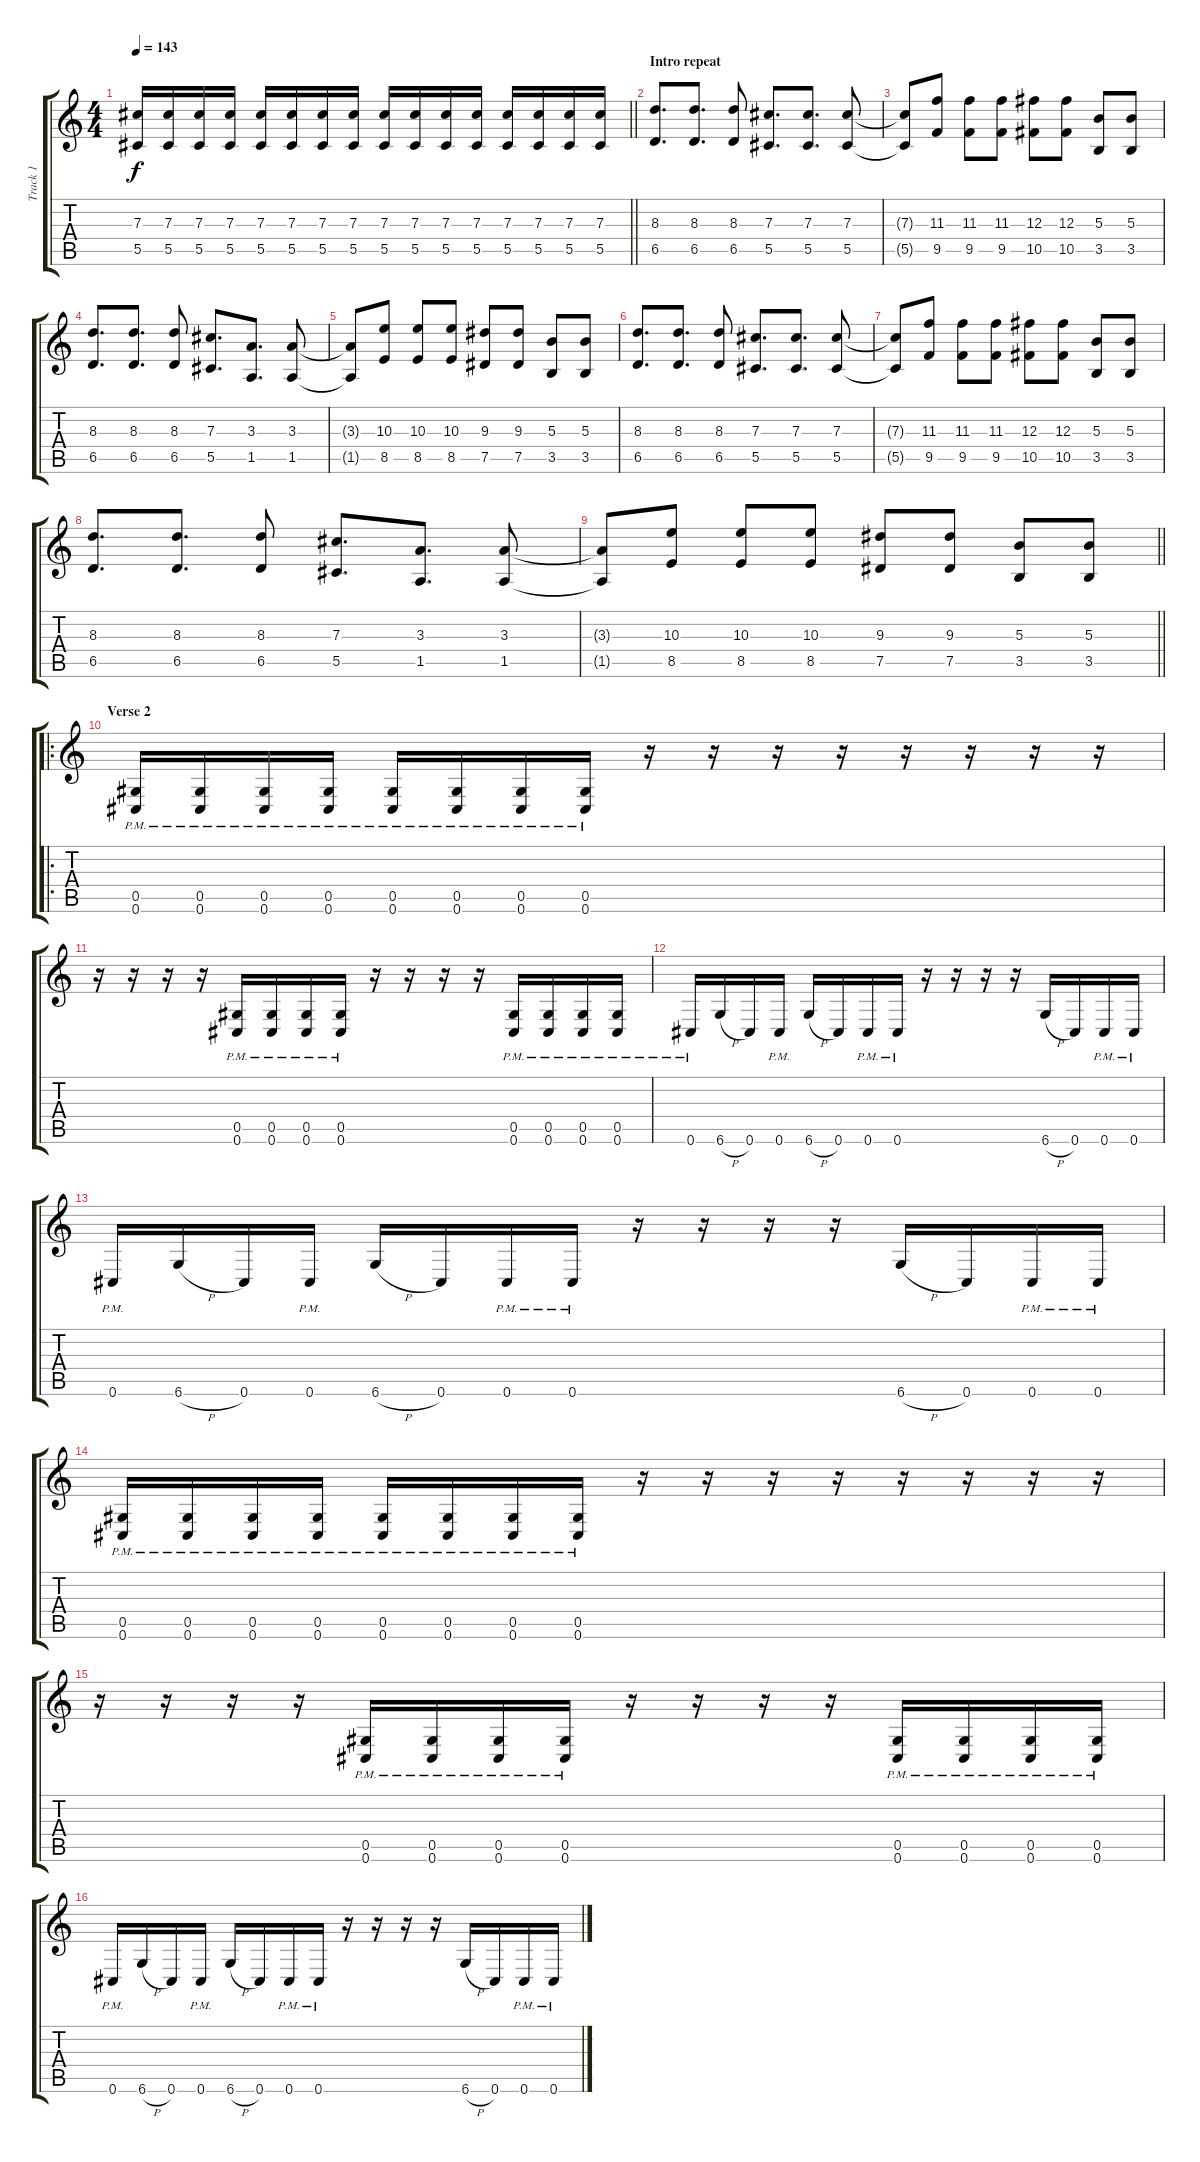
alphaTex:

\track ("Track 1" "Track 1") {instrument distortionguitar}
\staff {score tabs}
\tuning (Eb4 Bb3 Gb3 Db3 Ab2 Db2) {hide}
\ts (4 4)
\tempo 143
\clef g2
\barLineRight lightlight
\ks c
(7.3 5.5).16{dy f} (7.3 5.5).16 (7.3 5.5).16 (7.3 5.5).16 (7.3 5.5).16 (7.3 5.5).16 (7.3 5.5).16 (7.3 5.5).16 (7.3 5.5).16 (7.3 5.5).16 (7.3 5.5).16 (7.3 5.5).16 (7.3 5.5).16 (7.3 5.5).16 (7.3 5.5).16 (7.3 5.5).16 |
\section ("" "Intro repeat")
(8.3 6.5).8{d} (8.3 6.5).8{d} (8.3 6.5).8 (7.3 5.5).8{d} (7.3 5.5).8{d} (7.3 5.5).8 |
(7.3{t} 5.5{t}).8 (11.3 9.5).8 (11.3 9.5).8 (11.3 9.5).8 (12.3 10.5).8 (12.3 10.5).8 (5.3 3.5).8 (5.3 3.5).8 |
(8.3 6.5).8{d} (8.3 6.5).8{d} (8.3 6.5).8 (7.3 5.5).8{d} (3.3 1.5).8{d} (3.3 1.5).8 |
(3.3{t} 1.5{t}).8 (10.3 8.5).8 (10.3 8.5).8 (10.3 8.5).8 (9.3 7.5).8 (9.3 7.5).8 (5.3 3.5).8 (5.3 3.5).8 |
(8.3 6.5).8{d} (8.3 6.5).8{d} (8.3 6.5).8 (7.3 5.5).8{d} (7.3 5.5).8{d} (7.3 5.5).8 |
(7.3{t} 5.5{t}).8 (11.3 9.5).8 (11.3 9.5).8 (11.3 9.5).8 (12.3 10.5).8 (12.3 10.5).8 (5.3 3.5).8 (5.3 3.5).8 |
(8.3 6.5).8{d} (8.3 6.5).8{d} (8.3 6.5).8 (7.3 5.5).8{d} (3.3 1.5).8{d} (3.3 1.5).8 |
\barLineRight lightlight
(3.3{t} 1.5{t}).8 (10.3 8.5).8 (10.3 8.5).8 (10.3 8.5).8 (9.3 7.5).8 (9.3 7.5).8 (5.3 3.5).8 (5.3 3.5).8 |
\ro
\section ("" "Verse 2")
(0.5{pm} 0.6{pm}).16 (0.5{pm} 0.6{pm}).16 (0.5{pm} 0.6{pm}).16 (0.5{pm} 0.6{pm}).16 (0.5{pm} 0.6{pm}).16 (0.5{pm} 0.6{pm}).16 (0.5{pm} 0.6{pm}).16 (0.5{pm} 0.6{pm}).16 r.16 r.16 r.16 r.16 r.16 r.16 r.16 r.16 |
r.16 r.16 r.16 r.16 (0.5{pm} 0.6{pm}).16 (0.5{pm} 0.6{pm}).16 (0.5{pm} 0.6{pm}).16 (0.5{pm} 0.6{pm}).16 r.16 r.16 r.16 r.16 (0.5{pm} 0.6{pm}).16 (0.5{pm} 0.6{pm}).16 (0.5{pm} 0.6{pm}).16 (0.5{pm} 0.6{pm}).16 |
0.6{pm}.16 6.6{h}.16 0.6.16 0.6{pm}.16 6.6{h}.16 0.6.16 0.6{pm}.16 0.6{pm}.16 r.16 r.16 r.16 r.16 6.6{h}.16 0.6.16 0.6{pm}.16 0.6{pm}.16 |
0.6{pm}.16 6.6{h}.16 0.6.16 0.6{pm}.16 6.6{h}.16 0.6.16 0.6{pm}.16 0.6{pm}.16 r.16 r.16 r.16 r.16 6.6{h}.16 0.6.16 0.6{pm}.16 0.6{pm}.16 |
(0.5{pm} 0.6{pm}).16 (0.5{pm} 0.6{pm}).16 (0.5{pm} 0.6{pm}).16 (0.5{pm} 0.6{pm}).16 (0.5{pm} 0.6{pm}).16 (0.5{pm} 0.6{pm}).16 (0.5{pm} 0.6{pm}).16 (0.5{pm} 0.6{pm}).16 r.16 r.16 r.16 r.16 r.16 r.16 r.16 r.16 |
r.16 r.16 r.16 r.16 (0.5{pm} 0.6{pm}).16 (0.5{pm} 0.6{pm}).16 (0.5{pm} 0.6{pm}).16 (0.5{pm} 0.6{pm}).16 r.16 r.16 r.16 r.16 (0.5{pm} 0.6{pm}).16 (0.5{pm} 0.6{pm}).16 (0.5{pm} 0.6{pm}).16 (0.5{pm} 0.6{pm}).16 |
0.6{pm}.16 6.6{h}.16 0.6.16 0.6{pm}.16 6.6{h}.16 0.6.16 0.6{pm}.16 0.6{pm}.16 r.16 r.16 r.16 r.16 6.6{h}.16 0.6.16 0.6{pm}.16 0.6{pm}.16
